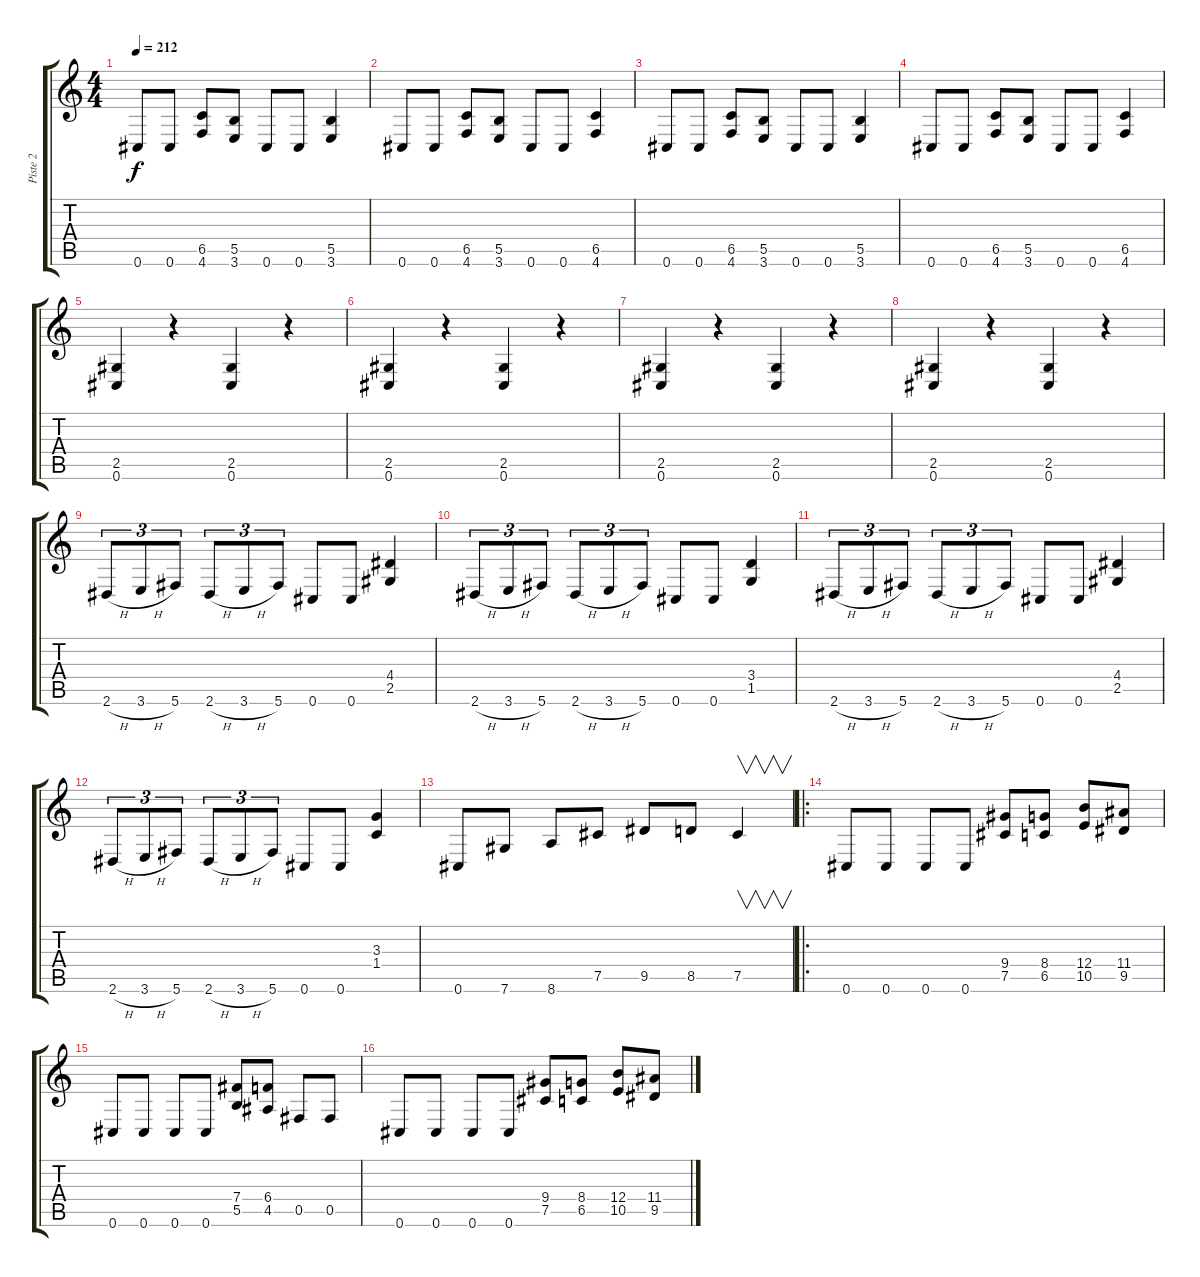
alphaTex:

\track ("Piste 2" "Piste 2") {instrument distortionguitar}
\staff {score tabs}
\tuning (Db4 Ab3 E3 B2 Gb2 Db2) {hide}
\ts (4 4)
\tempo 212
\clef g2
\ks c
0.6.8{dy f} 0.6.8 (6.5 4.6).8 (5.5 3.6).8 0.6.8 0.6.8 (5.5 3.6).4 |
0.6.8 0.6.8 (6.5 4.6).8 (5.5 3.6).8 0.6.8 0.6.8 (6.5 4.6).4 |
0.6.8 0.6.8 (6.5 4.6).8 (5.5 3.6).8 0.6.8 0.6.8 (5.5 3.6).4 |
0.6.8 0.6.8 (6.5 4.6).8 (5.5 3.6).8 0.6.8 0.6.8 (6.5 4.6).4 |
(2.5 0.6).4 r.4 (2.5 0.6).4 r.4 |
(2.5 0.6).4 r.4 (2.5 0.6).4 r.4 |
(2.5 0.6).4 r.4 (2.5 0.6).4 r.4 |
(2.5 0.6).4 r.4 (2.5 0.6).4 r.4 |
2.6{h}.8{tu (3 2)} 3.6{h}.8{tu (3 2)} 5.6.8{tu (3 2)} 2.6{h}.8{tu (3 2)} 3.6{h}.8{tu (3 2)} 5.6.8{tu (3 2)} 0.6.8 0.6.8 (4.4 2.5).4 |
2.6{h}.8{tu (3 2)} 3.6{h}.8{tu (3 2)} 5.6.8{tu (3 2)} 2.6{h}.8{tu (3 2)} 3.6{h}.8{tu (3 2)} 5.6.8{tu (3 2)} 0.6.8 0.6.8 (3.4 1.5).4 |
2.6{h}.8{tu (3 2)} 3.6{h}.8{tu (3 2)} 5.6.8{tu (3 2)} 2.6{h}.8{tu (3 2)} 3.6{h}.8{tu (3 2)} 5.6.8{tu (3 2)} 0.6.8 0.6.8 (4.4 2.5).4 |
2.6{h}.8{tu (3 2)} 3.6{h}.8{tu (3 2)} 5.6.8{tu (3 2)} 2.6{h}.8{tu (3 2)} 3.6{h}.8{tu (3 2)} 5.6.8{tu (3 2)} 0.6.8 0.6.8 (3.3 1.4).4 |
0.6.8 7.6.8 8.6.8 7.5.8 9.5.8 8.5.8 7.5.4{v} |
\ro
0.6.8 0.6.8 0.6.8 0.6.8 (9.4 7.5).8 (8.4 6.5).8 (12.4 10.5).8 (11.4 9.5).8 |
0.6.8 0.6.8 0.6.8 0.6.8 (7.4 5.5).8 (6.4 4.5).8 0.5.8 0.5.8 |
0.6.8 0.6.8 0.6.8 0.6.8 (9.4 7.5).8 (8.4 6.5).8 (12.4 10.5).8 (11.4 9.5).8
